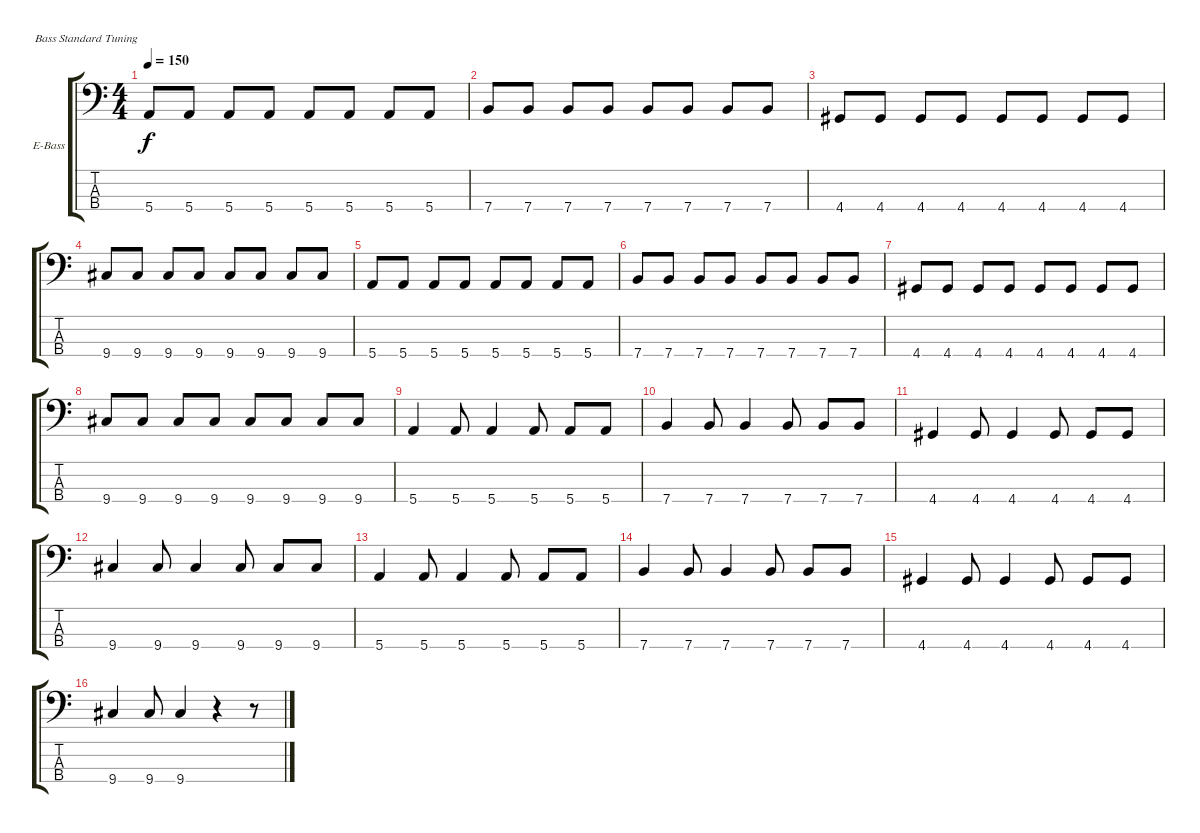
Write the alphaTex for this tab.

\bracketExtendMode groupsimilarinstruments
\firstSystemTrackNameOrientation horizontal
\otherSystemsTrackNameOrientation horizontal
\track ("Äîðîæêà 4" "E-Bass") {instrument electricbassfinger}
\staff {score tabs}
\tuning (G2 D2 A1 E1)
\ts (4 4)
\tempo 150
\clef f4
\ks c
5.4.8{dy f} 5.4.8 5.4.8 5.4.8 5.4.8 5.4.8 5.4.8 5.4.8 |
7.4.8 7.4.8 7.4.8 7.4.8 7.4.8 7.4.8 7.4.8 7.4.8 |
4.4.8 4.4.8 4.4.8 4.4.8 4.4.8 4.4.8 4.4.8 4.4.8 |
9.4.8 9.4.8 9.4.8 9.4.8 9.4.8 9.4.8 9.4.8 9.4.8 |
5.4.8 5.4.8 5.4.8 5.4.8 5.4.8 5.4.8 5.4.8 5.4.8 |
7.4.8 7.4.8 7.4.8 7.4.8 7.4.8 7.4.8 7.4.8 7.4.8 |
4.4.8 4.4.8 4.4.8 4.4.8 4.4.8 4.4.8 4.4.8 4.4.8 |
9.4.8 9.4.8 9.4.8 9.4.8 9.4.8 9.4.8 9.4.8 9.4.8 |
5.4.4 5.4.8 5.4.4 5.4.8 5.4.8 5.4.8 |
7.4.4 7.4.8 7.4.4 7.4.8 7.4.8 7.4.8 |
4.4.4 4.4.8 4.4.4 4.4.8 4.4.8 4.4.8 |
9.4.4 9.4.8 9.4.4 9.4.8 9.4.8 9.4.8 |
5.4.4 5.4.8 5.4.4 5.4.8 5.4.8 5.4.8 |
7.4.4 7.4.8 7.4.4 7.4.8 7.4.8 7.4.8 |
4.4.4 4.4.8 4.4.4 4.4.8 4.4.8 4.4.8 |
9.4.4 9.4.8 9.4.4 r.4 r.8
